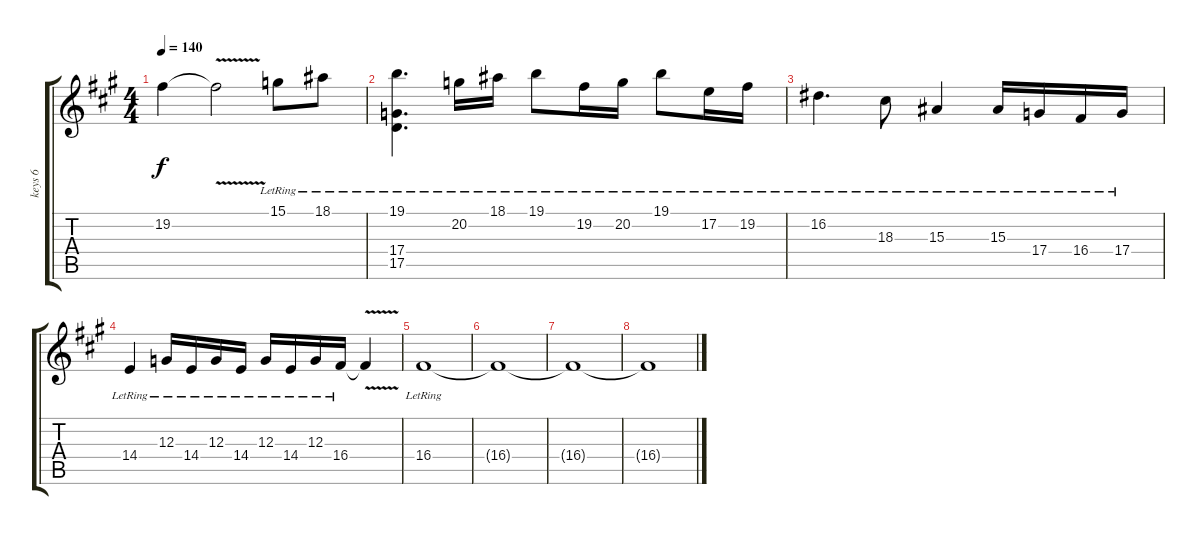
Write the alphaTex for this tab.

\track ("keys 6" "keys 6") {instrument acousticgrandpiano}
\staff {score tabs}
\tuning (E4 B3 G3 D3 A2 E2) {hide}
\ts (4 4)
\tempo 140
\clef g2
\ks f#minor
19.2{t}.4{dy f} 19.2{v t}.2 15.1{lr}.8 18.1{lr}.8 |
(19.1{lr} 17.4{lr} 17.5{lr}).4{d} 20.2{lr}.16 18.1{lr}.16 19.1{lr}.8 19.2{lr}.16 20.2{lr}.16 19.1{lr}.8 17.2{lr}.16 19.2{lr}.16 |
16.2{lr}.4{d} 18.3{lr}.8 15.3{lr}.4 15.3{lr}.16 17.4{lr}.16 16.4{lr}.16 17.4{lr}.16 |
14.4{lr}.4 12.3{lr}.16 14.4{lr}.16 12.3{lr}.16 14.4{lr}.16 12.3{lr}.16 14.4{lr}.16 12.3{lr}.16 16.4{lr}.16 16.4{v t}.4 |
16.4{lr}.1 |
16.4{t}.1 |
16.4{t}.1 |
16.4{t}.1
